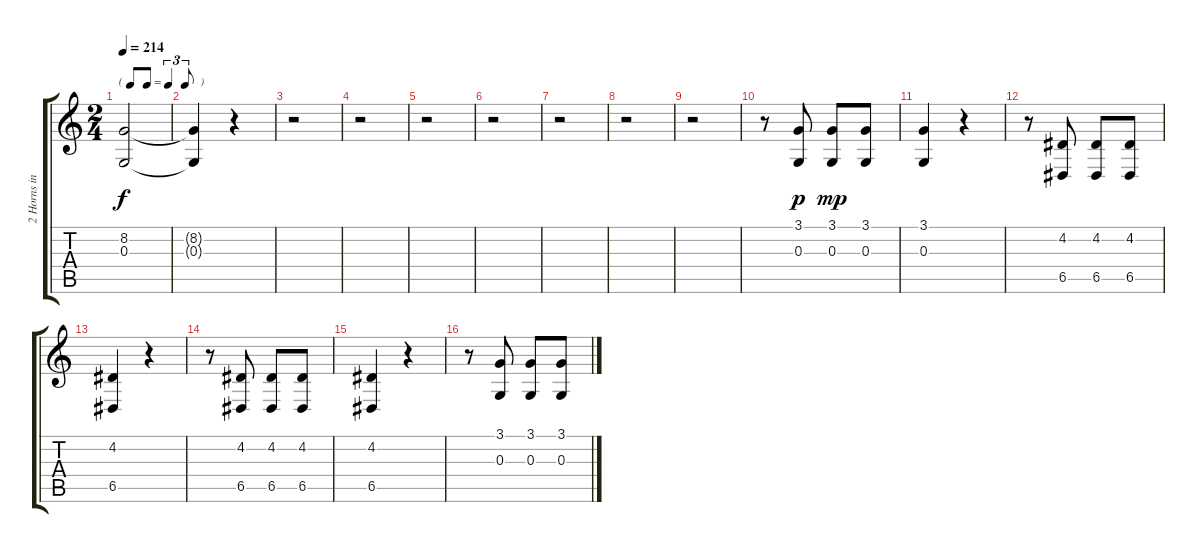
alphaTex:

\track ("2 Horns in Eb" "2 Horns in") {instrument frenchhorn}
\staff {score tabs}
\tuning (E4 B3 G3 D3 A2 E2) {hide}
\ts (2 4)
\tf triplet8th
\tempo 214
\clef g2
\ks c
(8.2{t} 0.3{t}).2{dy f} |
(8.2{t} 0.3{t}).4 r.4 |
r.2 |
r.2 |
r.2 |
r.2 |
r.2 |
r.2 |
r.2 |
r.8 (3.1 0.3).8{dy p} (3.1 0.3).8{dy mp} (3.1 0.3).8 |
(3.1 0.3).4 r.4 |
r.8 (4.2 6.5).8 (4.2 6.5).8 (4.2 6.5).8 |
(4.2 6.5).4 r.4 |
r.8 (4.2 6.5).8 (4.2 6.5).8 (4.2 6.5).8 |
(4.2 6.5).4 r.4 |
r.8 (3.1 0.3).8 (3.1 0.3).8 (3.1 0.3).8
